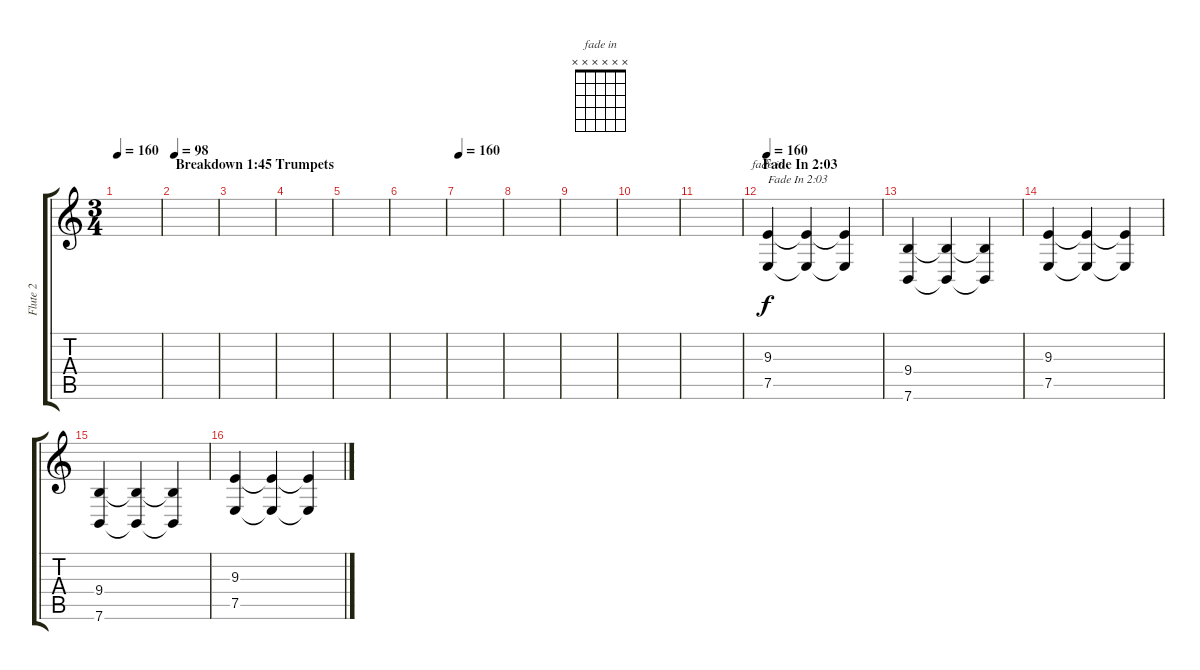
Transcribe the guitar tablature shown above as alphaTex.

\track ("Flute 2" "Flute 2") {instrument flute}
\staff {score tabs}
\tuning (E4 B3 G3 D3 A2 E2) {hide}
\chord ("fade in" x x x x x x)
\ts (3 4)
\tempo 160
\clef g2
\ks c
|
\section ("" "Breakdown 1:45 Trumpets")
\tempo 98
|
|
|
|
|
\tempo 160
|
|
|
|
|
\section ("" "Fade In 2:03")
\tempo 160
(9.3 7.5).4{ch "fade in" txt "Fade In 2:03" volume 7} (9.3{t} 7.5{t}).4 (9.3{t} 7.5{t}).4 |
(9.4 7.6).4 (9.4{t} 7.6{t}).4 (9.4{t} 7.6{t}).4 |
(9.3 7.5).4 (9.3{t} 7.5{t}).4 (9.3{t} 7.5{t}).4 |
(9.4 7.6).4 (9.4{t} 7.6{t}).4 (9.4{t} 7.6{t}).4 |
(9.3 7.5).4 (9.3{t} 7.5{t}).4 (9.3{t} 7.5{t}).4
